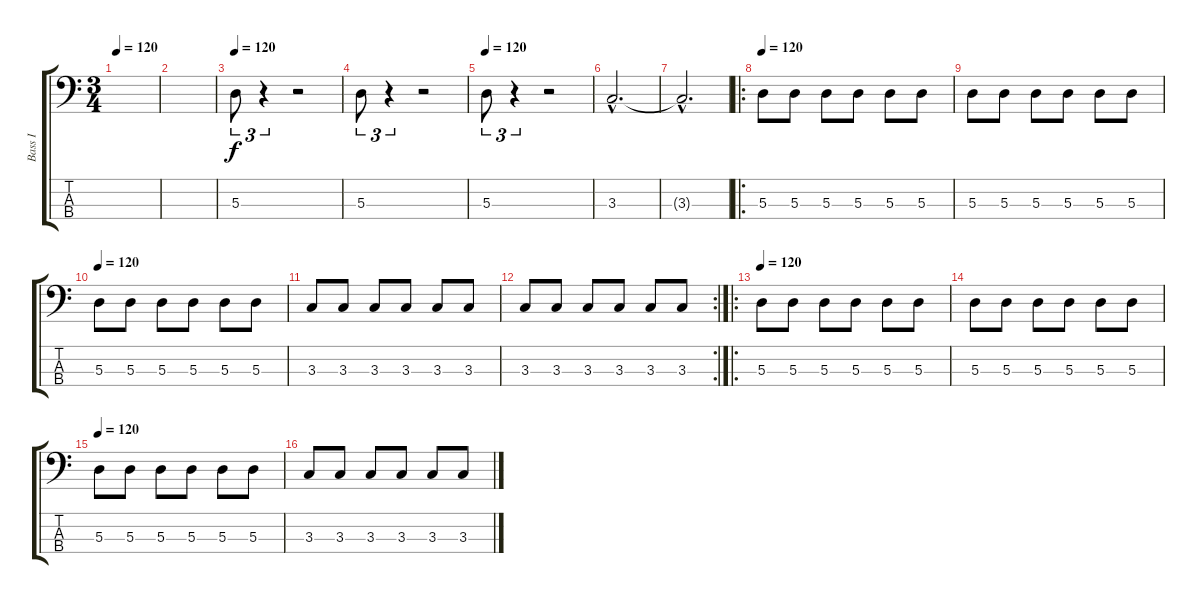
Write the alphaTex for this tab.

\track ("Bass I" "Bass I") {instrument electricbassfinger}
\staff {score tabs}
\tuning (G2 D2 A1 E1) {hide}
\ts (3 4)
\tempo 120
\clef f4
\ks c
|
|
\tempo 120
5.3.8{tu (3 2) dy f} r.4{tu (3 2)} r.2 |
5.3.8{tu (3 2)} r.4{tu (3 2)} r.2 |
\tempo 120
5.3.8{tu (3 2)} r.4{tu (3 2)} r.2 |
3.3{hac}.2{d} |
3.3{hac t}.2{d} |
\ro
\tempo 120
5.3.8 5.3.8 5.3.8 5.3.8 5.3.8 5.3.8 |
5.3.8 5.3.8 5.3.8 5.3.8 5.3.8 5.3.8 |
\tempo 120
5.3.8 5.3.8 5.3.8 5.3.8 5.3.8 5.3.8 |
3.3.8 3.3.8 3.3.8 3.3.8 3.3.8 3.3.8 |
\rc 2
3.3.8 3.3.8 3.3.8 3.3.8 3.3.8 3.3.8 |
\ro
\tempo 120
5.3.8 5.3.8 5.3.8 5.3.8 5.3.8 5.3.8 |
5.3.8 5.3.8 5.3.8 5.3.8 5.3.8 5.3.8 |
\tempo 120
5.3.8 5.3.8 5.3.8 5.3.8 5.3.8 5.3.8 |
3.3.8 3.3.8 3.3.8 3.3.8 3.3.8 3.3.8
